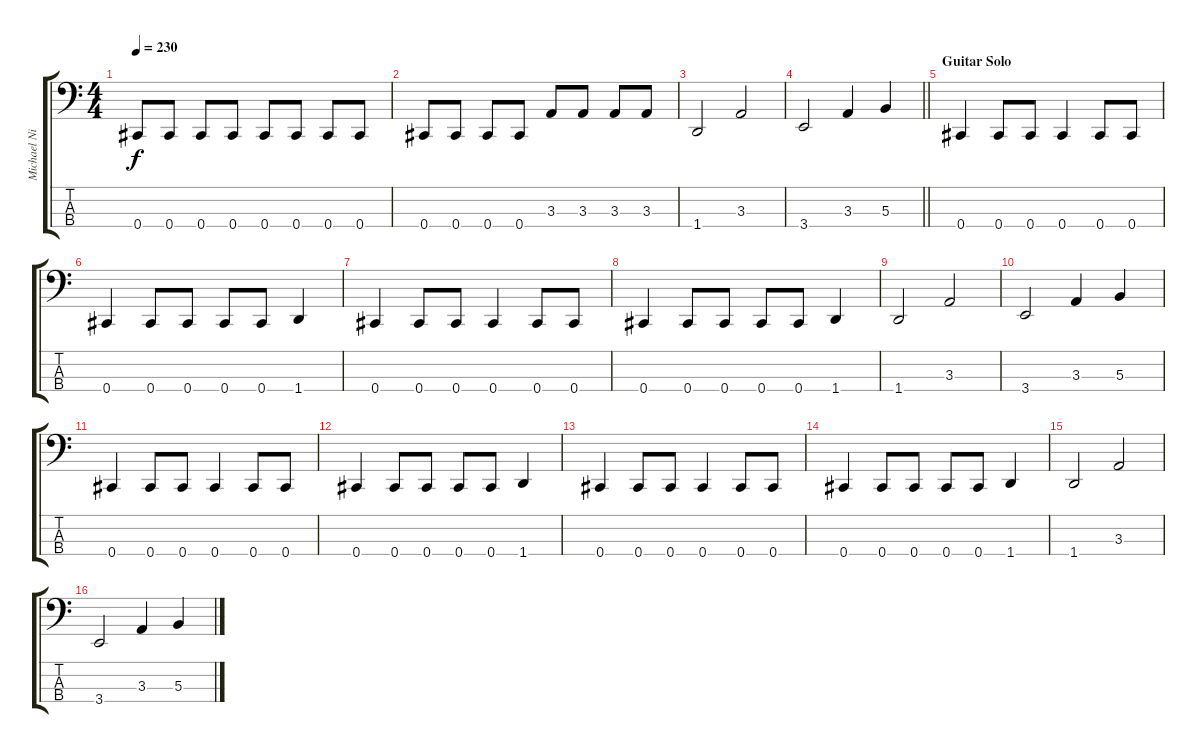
\track ("Michael Nicklasson" "Michael Ni") {instrument electricbasspick}
\staff {score tabs}
\tuning (E2 B1 Gb1 Db1) {hide}
\ts (4 4)
\tempo 230
\clef f4
\ks c
0.4.8{dy f} 0.4.8 0.4.8 0.4.8 0.4.8 0.4.8 0.4.8 0.4.8 |
0.4.8 0.4.8 0.4.8 0.4.8 3.3.8 3.3.8 3.3.8 3.3.8 |
1.4.2 3.3.2 |
\barLineRight lightlight
3.4.2 3.3.4 5.3.4 |
\section ("" "Guitar Solo")
0.4.4 0.4.8 0.4.8 0.4.4 0.4.8 0.4.8 |
0.4.4 0.4.8 0.4.8 0.4.8 0.4.8 1.4.4 |
0.4.4 0.4.8 0.4.8 0.4.4 0.4.8 0.4.8 |
0.4.4 0.4.8 0.4.8 0.4.8 0.4.8 1.4.4 |
1.4.2 3.3.2 |
3.4.2 3.3.4 5.3.4 |
0.4.4 0.4.8 0.4.8 0.4.4 0.4.8 0.4.8 |
0.4.4 0.4.8 0.4.8 0.4.8 0.4.8 1.4.4 |
0.4.4 0.4.8 0.4.8 0.4.4 0.4.8 0.4.8 |
0.4.4 0.4.8 0.4.8 0.4.8 0.4.8 1.4.4 |
1.4.2 3.3.2 |
3.4.2 3.3.4 5.3.4
